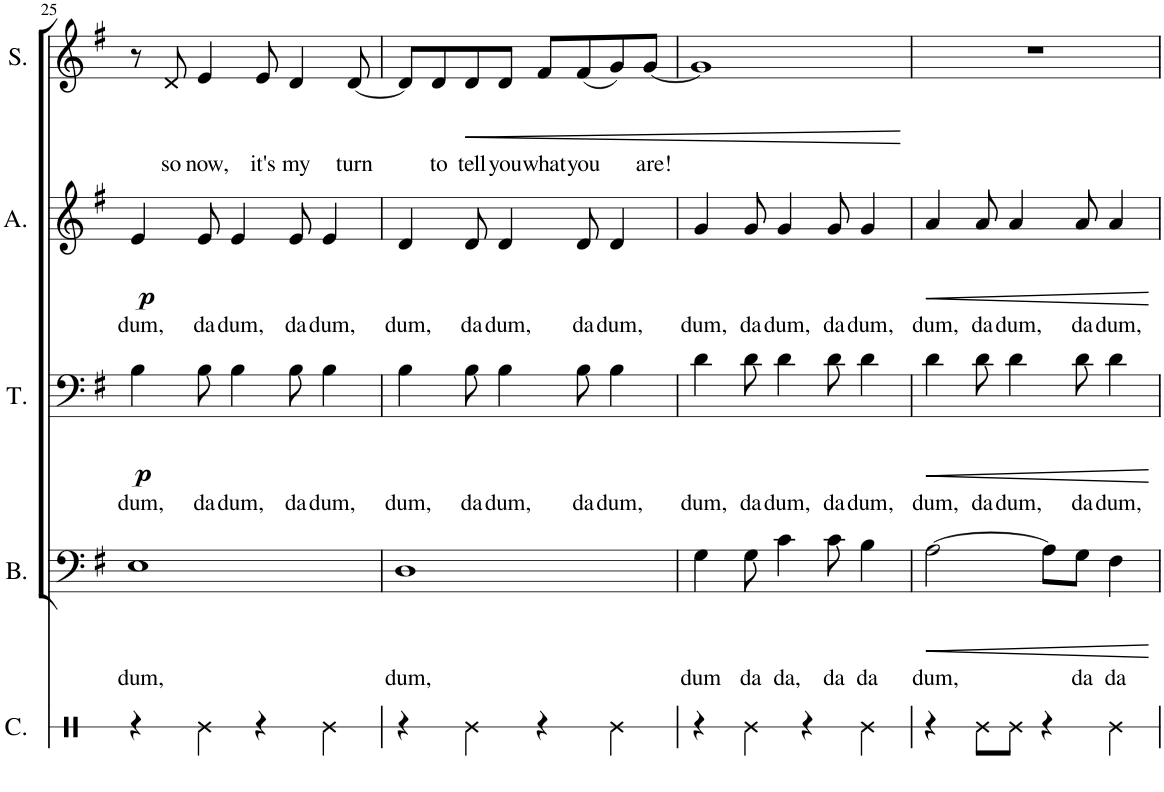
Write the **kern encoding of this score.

**kern	**kern	**text	**dynam	**kern	**text	**dynam	**kern	**text	**dynam	**kern	**text	**dynam
*part5	*part4	*part4	*part4	*part3	*part3	*part3	*part2	*part2	*part2	*part1	*part1	*part1
*staff5	*staff4	*staff4	*staff4	*staff3	*staff3	*staff3	*staff2	*staff2	*staff2	*staff1	*staff1	*staff1
*I"Claps	*I"Bass	*	*	*I"Tenor	*	*	*I"Alto	*	*	*I"Soprano	*	*
*I'C.	*I'B.	*	*	*I'T.	*	*	*I'A.	*	*	*I'S.	*	*
!!LO:PB:g=z
*clefX	*clefF4	*	*	*clefF4	*	*	*clefG2	*	*	*clefG2	*	*
*k[]	*k[f#]	*	*	*k[f#]	*	*	*k[f#]	*	*	*k[f#]	*	*
*M4/4	*M4/4	*	*	*M4/4	*	*	*M4/4	*	*	*M4/4	*	*
=25	=25	=25	=25	=25	=25	=25	=25	=25	=25	=25	=25	=25
!	!	!LO:LY:b	!	!	!LO:LY:b	!LO:DY:b	!	!LO:LY:b	!LO:DY:b	!	!	!
4r	1E	dum,	.	4B\	dum,	p	4e/	dum,	p	8r	.	.
!	!	!	!	!	!	!	!	!	!	!	!LO:LY:b	!
.	.	.	.	.	.	.	.	.	.	8d/	so	.
!	!	!	!	!	!LO:LY:b	!	!	!LO:LY:b	!	!	!LO:LY:b	!
4Re\	.	.	.	8B\	da	.	8e/	da	.	4e/	now,	.
!	!	!	!	!	!LO:LY:b	!	!	!LO:LY:b	!	!	!	!
.	.	.	.	4B\	dum,	.	4e/	dum,	.	.	.	.
!	!	!	!	!	!	!	!	!	!	!	!LO:LY:b	!
4r	.	.	.	.	.	.	.	.	.	8e/	it's	.
!	!	!	!	!	!LO:LY:b	!	!	!LO:LY:b	!	!	!LO:LY:b	!
.	.	.	.	8B\	da	.	8e/	da	.	4d/	my	.
!	!	!	!	!	!LO:LY:b	!	!	!LO:LY:b	!	!	!	!
4Re\	.	.	.	4B\	dum,	.	4e/	dum,	.	.	.	.
!	!	!	!	!	!	!	!	!	!	!	!LO:LY:b	!
.	.	.	.	.	.	.	.	.	.	[8d/	turn	.
=26	=26	=26	=26	=26	=26	=26	=26	=26	=26	=26	=26	=26
!	!	!LO:LY:b	!	!	!LO:LY:b	!	!	!LO:LY:b	!	!	!	!
4r	1D	dum,	.	4B\	dum,	.	4d/	dum,	.	8d/L]	.	.
!	!	!	!	!	!	!	!	!	!	!	!LO:LY:b	!
.	.	.	.	.	.	.	.	.	.	8d/	to	.
!	!	!	!	!	!LO:LY:b	!	!	!LO:LY:b	!	!	!LO:LY:b	!LO:HP:b
4Re\	.	.	.	8B\	da	.	8d/	da	.	8d/	tell	<
!	!	!	!	!	!LO:LY:b	!	!	!LO:LY:b	!	!	!LO:LY:b	!
.	.	.	.	4B\	dum,	.	4d/	dum,	.	8d/J	you	.
!	!	!	!	!	!	!	!	!	!	!	!LO:LY:b	!
4r	.	.	.	.	.	.	.	.	.	8f#/L	what	.
!	!	!	!	!	!LO:LY:b	!	!	!LO:LY:b	!	!	!LO:LY:b	!
.	.	.	.	8B\	da	.	8d/	da	.	(8f#/	you	.
!	!	!	!	!	!LO:LY:b	!	!	!LO:LY:b	!	!	!	!
4Re\	.	.	.	4B\	dum,	.	4d/	dum,	.	8g/)	.	.
!	!	!	!	!	!	!	!	!	!	!	!LO:LY:b	!
.	.	.	.	.	.	.	.	.	.	[8g/J	are!	.
=27	=27	=27	=27	=27	=27	=27	=27	=27	=27	=27	=27	=27
!	!	!LO:LY:b	!	!	!LO:LY:b	!	!	!LO:LY:b	!	!	!	!
4r	4G\	dum	.	4d\	dum,	.	4g/	dum,	.	1g]	.	.
!	!	!LO:LY:b	!	!	!LO:LY:b	!	!	!LO:LY:b	!	!	!	!
4Re\	8G\	da	.	8d\	da	.	8g/	da	.	.	.	.
!	!	!LO:LY:b	!	!	!LO:LY:b	!	!	!LO:LY:b	!	!	!	!
.	4c\	da,	.	4d\	dum,	.	4g/	dum,	.	.	.	.
4r	.	.	.	.	.	.	.	.	.	.	.	.
!	!	!LO:LY:b	!	!	!LO:LY:b	!	!	!LO:LY:b	!	!	!	!
.	8c\	da	.	8d\	da	.	8g/	da	.	.	.	.
!	!	!LO:LY:b	!	!	!LO:LY:b	!	!	!LO:LY:b	!	!	!	!
4Re\	4B\	da	.	4d\	dum,	.	4g/	dum,	.	.	.	.
.	.	.	.	.	.	.	.	.	.	.	.	[
=28	=28	=28	=28	=28	=28	=28	=28	=28	=28	=28	=28	=28
!	!	!LO:LY:b	!LO:HP:b	!	!LO:LY:b	!LO:HP:b	!	!LO:LY:b	!LO:HP:b	!	!	!
4r	[2A\	dum,	<	4d\	dum,	<	4a/	dum,	<	1r	.	.
!	!	!	!	!	!LO:LY:b	!	!	!LO:LY:b	!	!	!	!
8Re\L	.	.	.	8d\	da	.	8a/	da	.	.	.	.
!	!	!	!	!	!LO:LY:b	!	!	!LO:LY:b	!	!	!	!
8Re\J	.	.	.	4d\	dum,	.	4a/	dum,	.	.	.	.
4r	8A\L]	.	.	.	.	.	.	.	.	.	.	.
!	!	!LO:LY:b	!	!	!LO:LY:b	!	!	!LO:LY:b	!	!	!	!
.	8G\J	da	.	8d\	da	.	8a/	da	.	.	.	.
!	!	!LO:LY:b	!	!	!LO:LY:b	!	!	!LO:LY:b	!	!	!	!
4Re\	4F#\	da	.	4d\	dum,	.	4a/	dum,	.	.	.	.
.	.	.	[	.	.	[	.	.	[	.	.	.
=	=	=	=	=	=	=	=	=	=	=	=	=
*-	*-	*-	*-	*-	*-	*-	*-	*-	*-	*-	*-	*-
